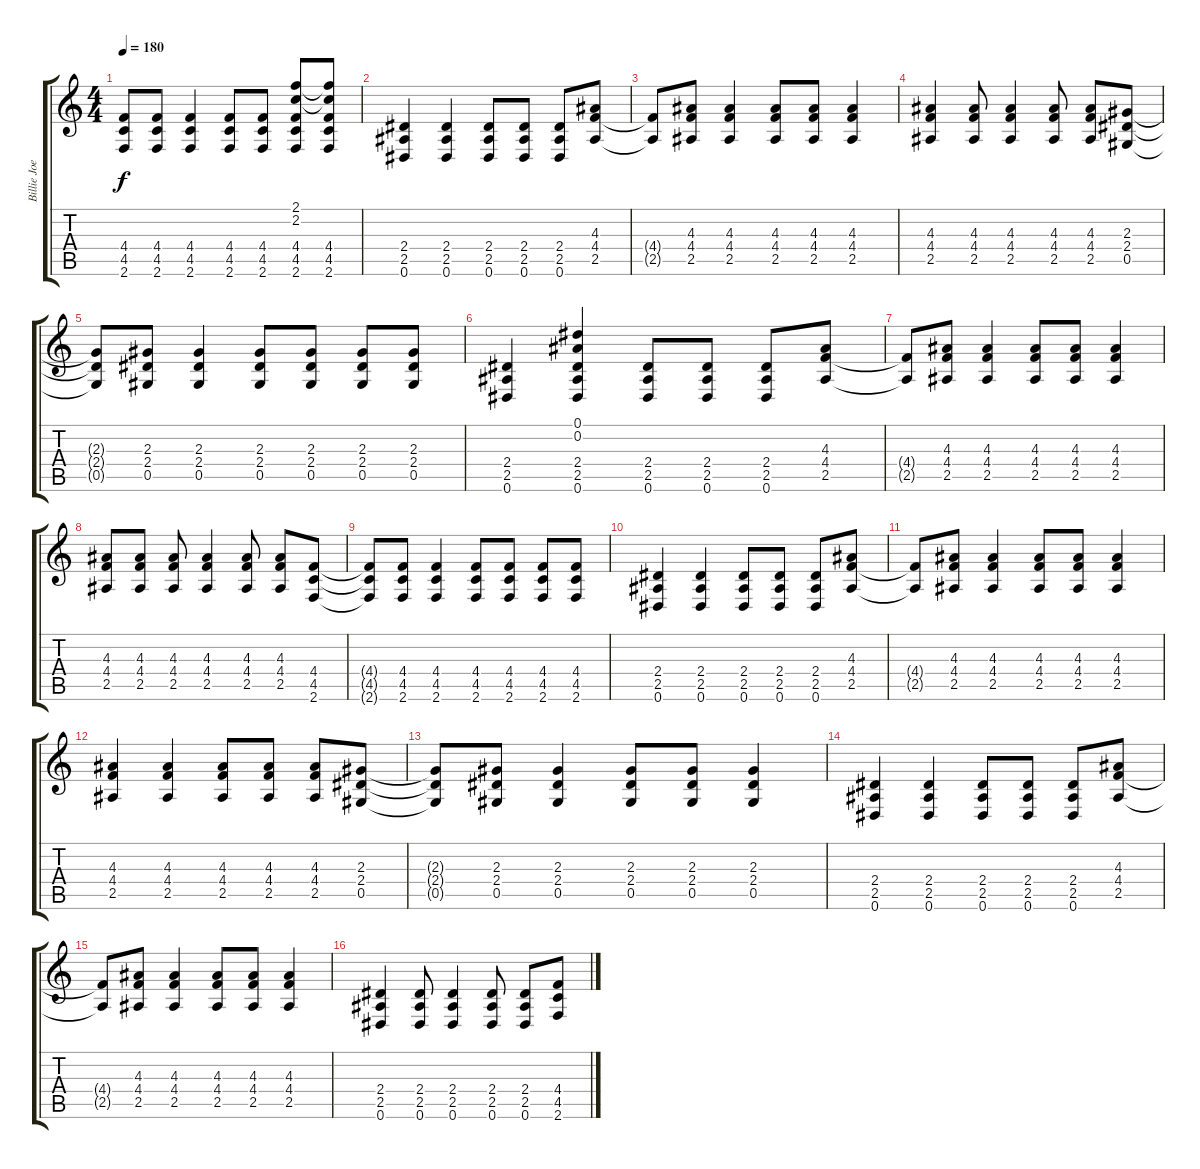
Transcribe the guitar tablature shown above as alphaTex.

\track ("Billie Joe Armstrong - Guitar/Solo" "Billie Joe") {instrument overdrivenguitar}
\staff {score tabs}
\tuning (Eb4 Bb3 Gb3 Db3 Ab2 Eb2) {hide}
\ts (4 4)
\tempo 180
\clef g2
\ks c
(4.4{t} 4.5{t} 2.6{t}).8{dy f} (4.4 4.5 2.6).8 (4.4 4.5 2.6).4 (4.4 4.5 2.6).8 (4.4 4.5 2.6).8 (2.1 2.2 4.4 4.5 2.6).8 (2.1{t} 2.2{t} 4.4 4.5 2.6).8 |
(2.4 2.5 0.6).4 (2.4 2.5 0.6).4 (2.4 2.5 0.6).8 (2.4 2.5 0.6).8 (2.4 2.5 0.6).8 (4.3 4.4 2.5).8 |
(4.4{t} 2.5{t}).8 (4.3 4.4 2.5).8 (4.3 4.4 2.5).4 (4.3 4.4 2.5).8 (4.3 4.4 2.5).8 (4.3 4.4 2.5).4 |
(4.3 4.4 2.5).4 (4.3 4.4 2.5).8 (4.3 4.4 2.5).4 (4.3 4.4 2.5).8 (4.3 4.4 2.5).8 (2.3 2.4 0.5).8 |
(2.3{t} 2.4{t} 0.5{t}).8 (2.3 2.4 0.5).8 (2.3 2.4 0.5).4 (2.3 2.4 0.5).8 (2.3 2.4 0.5).8 (2.3 2.4 0.5).8 (2.3 2.4 0.5).8 |
(2.4 2.5 0.6).4 (0.1 0.2 2.4 2.5 0.6).4 (2.4 2.5 0.6).8 (2.4 2.5 0.6).8 (2.4 2.5 0.6).8 (4.3 4.4 2.5).8 |
(4.4{t} 2.5{t}).8 (4.3 4.4 2.5).8 (4.3 4.4 2.5).4 (4.3 4.4 2.5).8 (4.3 4.4 2.5).8 (4.3 4.4 2.5).4 |
(4.3 4.4 2.5).8 (4.3 4.4 2.5).8 (4.3 4.4 2.5).8 (4.3 4.4 2.5).4 (4.3 4.4 2.5).8 (4.3 4.4 2.5).8 (4.4 4.5 2.6).8 |
(4.4{t} 4.5{t} 2.6{t}).8 (4.4 4.5 2.6).8 (4.4 4.5 2.6).4 (4.4 4.5 2.6).8 (4.4 4.5 2.6).8 (4.4 4.5 2.6).8 (4.4 4.5 2.6).8 |
(2.4 2.5 0.6).4 (2.4 2.5 0.6).4 (2.4 2.5 0.6).8 (2.4 2.5 0.6).8 (2.4 2.5 0.6).8 (4.3 4.4 2.5).8 |
(4.4{t} 2.5{t}).8 (4.3 4.4 2.5).8 (4.3 4.4 2.5).4 (4.3 4.4 2.5).8 (4.3 4.4 2.5).8 (4.3 4.4 2.5).4 |
(4.3 4.4 2.5).4 (4.3 4.4 2.5).4 (4.3 4.4 2.5).8 (4.3 4.4 2.5).8 (4.3 4.4 2.5).8 (2.3 2.4 0.5).8 |
(2.3{t} 2.4{t} 0.5{t}).8 (2.3 2.4 0.5).8 (2.3 2.4 0.5).4 (2.3 2.4 0.5).8 (2.3 2.4 0.5).8 (2.3 2.4 0.5).4 |
(2.4 2.5 0.6).4 (2.4 2.5 0.6).4 (2.4 2.5 0.6).8 (2.4 2.5 0.6).8 (2.4 2.5 0.6).8 (4.3 4.4 2.5).8 |
(4.4{t} 2.5{t}).8 (4.3 4.4 2.5).8 (4.3 4.4 2.5).4 (4.3 4.4 2.5).8 (4.3 4.4 2.5).8 (4.3 4.4 2.5).4 |
(2.4 2.5 0.6).4 (2.4 2.5 0.6).8 (2.4 2.5 0.6).4 (2.4 2.5 0.6).8 (2.4 2.5 0.6).8 (4.4 4.5 2.6).8
